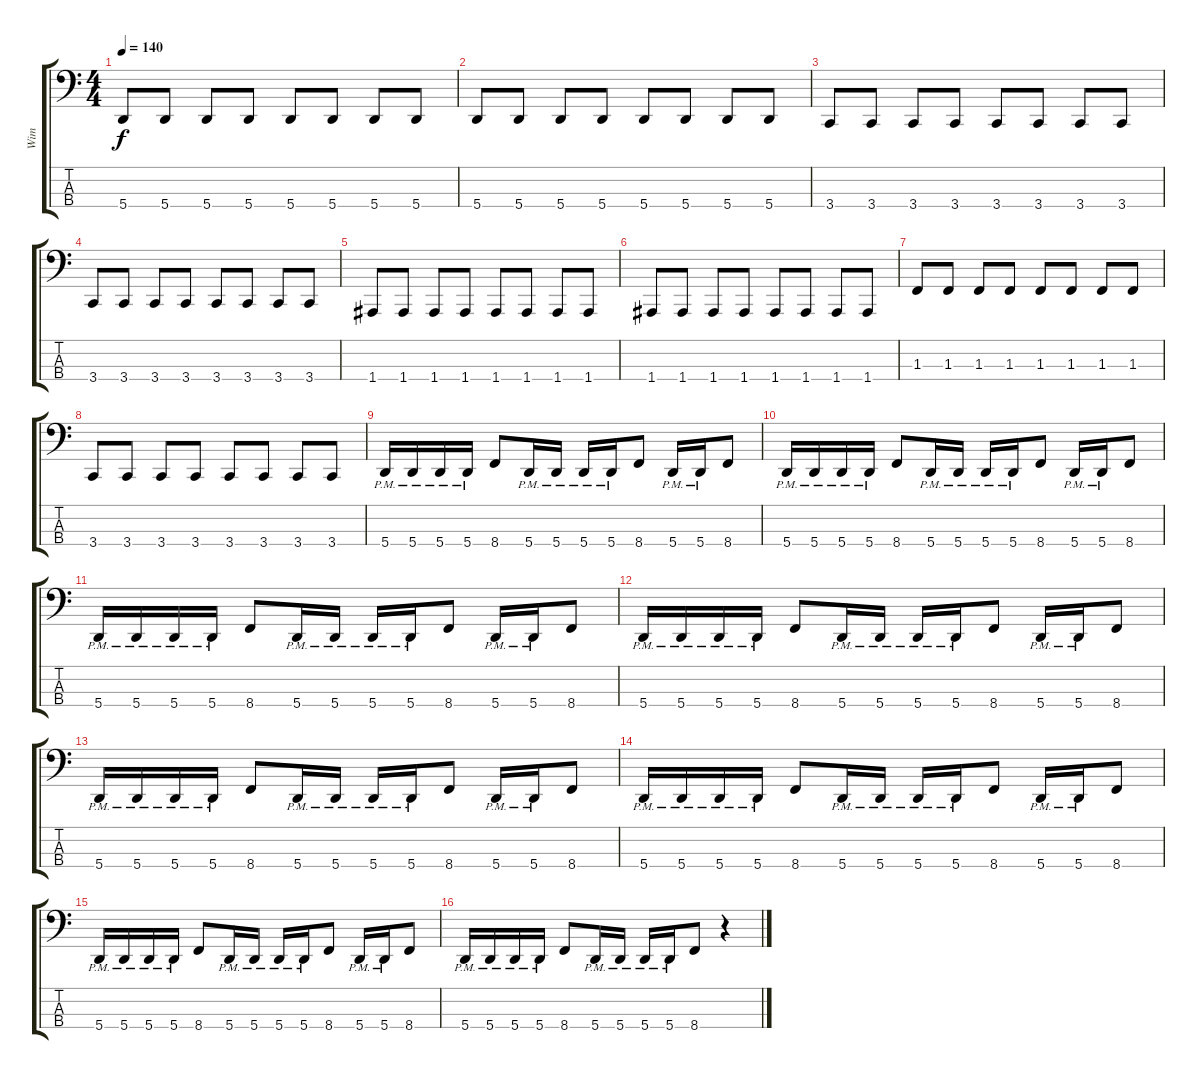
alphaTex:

\track ("Wim" "Wim") {instrument electricbasspick}
\staff {score tabs}
\tuning (D2 A1 E1 A0) {hide}
\ts (4 4)
\tempo 140
\clef f4
\ks c
5.4.8{dy f} 5.4.8 5.4.8 5.4.8 5.4.8 5.4.8 5.4.8 5.4.8 |
5.4.8 5.4.8 5.4.8 5.4.8 5.4.8 5.4.8 5.4.8 5.4.8 |
3.4.8 3.4.8 3.4.8 3.4.8 3.4.8 3.4.8 3.4.8 3.4.8 |
3.4.8 3.4.8 3.4.8 3.4.8 3.4.8 3.4.8 3.4.8 3.4.8 |
1.4.8 1.4.8 1.4.8 1.4.8 1.4.8 1.4.8 1.4.8 1.4.8 |
1.4.8 1.4.8 1.4.8 1.4.8 1.4.8 1.4.8 1.4.8 1.4.8 |
1.3.8 1.3.8 1.3.8 1.3.8 1.3.8 1.3.8 1.3.8 1.3.8 |
3.4.8 3.4.8 3.4.8 3.4.8 3.4.8 3.4.8 3.4.8 3.4.8 |
5.4{pm}.16 5.4{pm}.16 5.4{pm}.16 5.4{pm}.16 8.4.8 5.4{pm}.16 5.4{pm}.16 5.4{pm}.16 5.4{pm}.16 8.4.8 5.4{pm}.16 5.4{pm}.16 8.4.8 |
5.4{pm}.16 5.4{pm}.16 5.4{pm}.16 5.4{pm}.16 8.4.8 5.4{pm}.16 5.4{pm}.16 5.4{pm}.16 5.4{pm}.16 8.4.8 5.4{pm}.16 5.4{pm}.16 8.4.8 |
5.4{pm}.16 5.4{pm}.16 5.4{pm}.16 5.4{pm}.16 8.4.8 5.4{pm}.16 5.4{pm}.16 5.4{pm}.16 5.4{pm}.16 8.4.8 5.4{pm}.16 5.4{pm}.16 8.4.8 |
5.4{pm}.16 5.4{pm}.16 5.4{pm}.16 5.4{pm}.16 8.4.8 5.4{pm}.16 5.4{pm}.16 5.4{pm}.16 5.4{pm}.16 8.4.8 5.4{pm}.16 5.4{pm}.16 8.4.8 |
5.4{pm}.16 5.4{pm}.16 5.4{pm}.16 5.4{pm}.16 8.4.8 5.4{pm}.16 5.4{pm}.16 5.4{pm}.16 5.4{pm}.16 8.4.8 5.4{pm}.16 5.4{pm}.16 8.4.8 |
5.4{pm}.16 5.4{pm}.16 5.4{pm}.16 5.4{pm}.16 8.4.8 5.4{pm}.16 5.4{pm}.16 5.4{pm}.16 5.4{pm}.16 8.4.8 5.4{pm}.16 5.4{pm}.16 8.4.8 |
5.4{pm}.16 5.4{pm}.16 5.4{pm}.16 5.4{pm}.16 8.4.8 5.4{pm}.16 5.4{pm}.16 5.4{pm}.16 5.4{pm}.16 8.4.8 5.4{pm}.16 5.4{pm}.16 8.4.8 |
5.4{pm}.16 5.4{pm}.16 5.4{pm}.16 5.4{pm}.16 8.4.8 5.4{pm}.16 5.4{pm}.16 5.4{pm}.16 5.4{pm}.16 8.4.8 r.4
